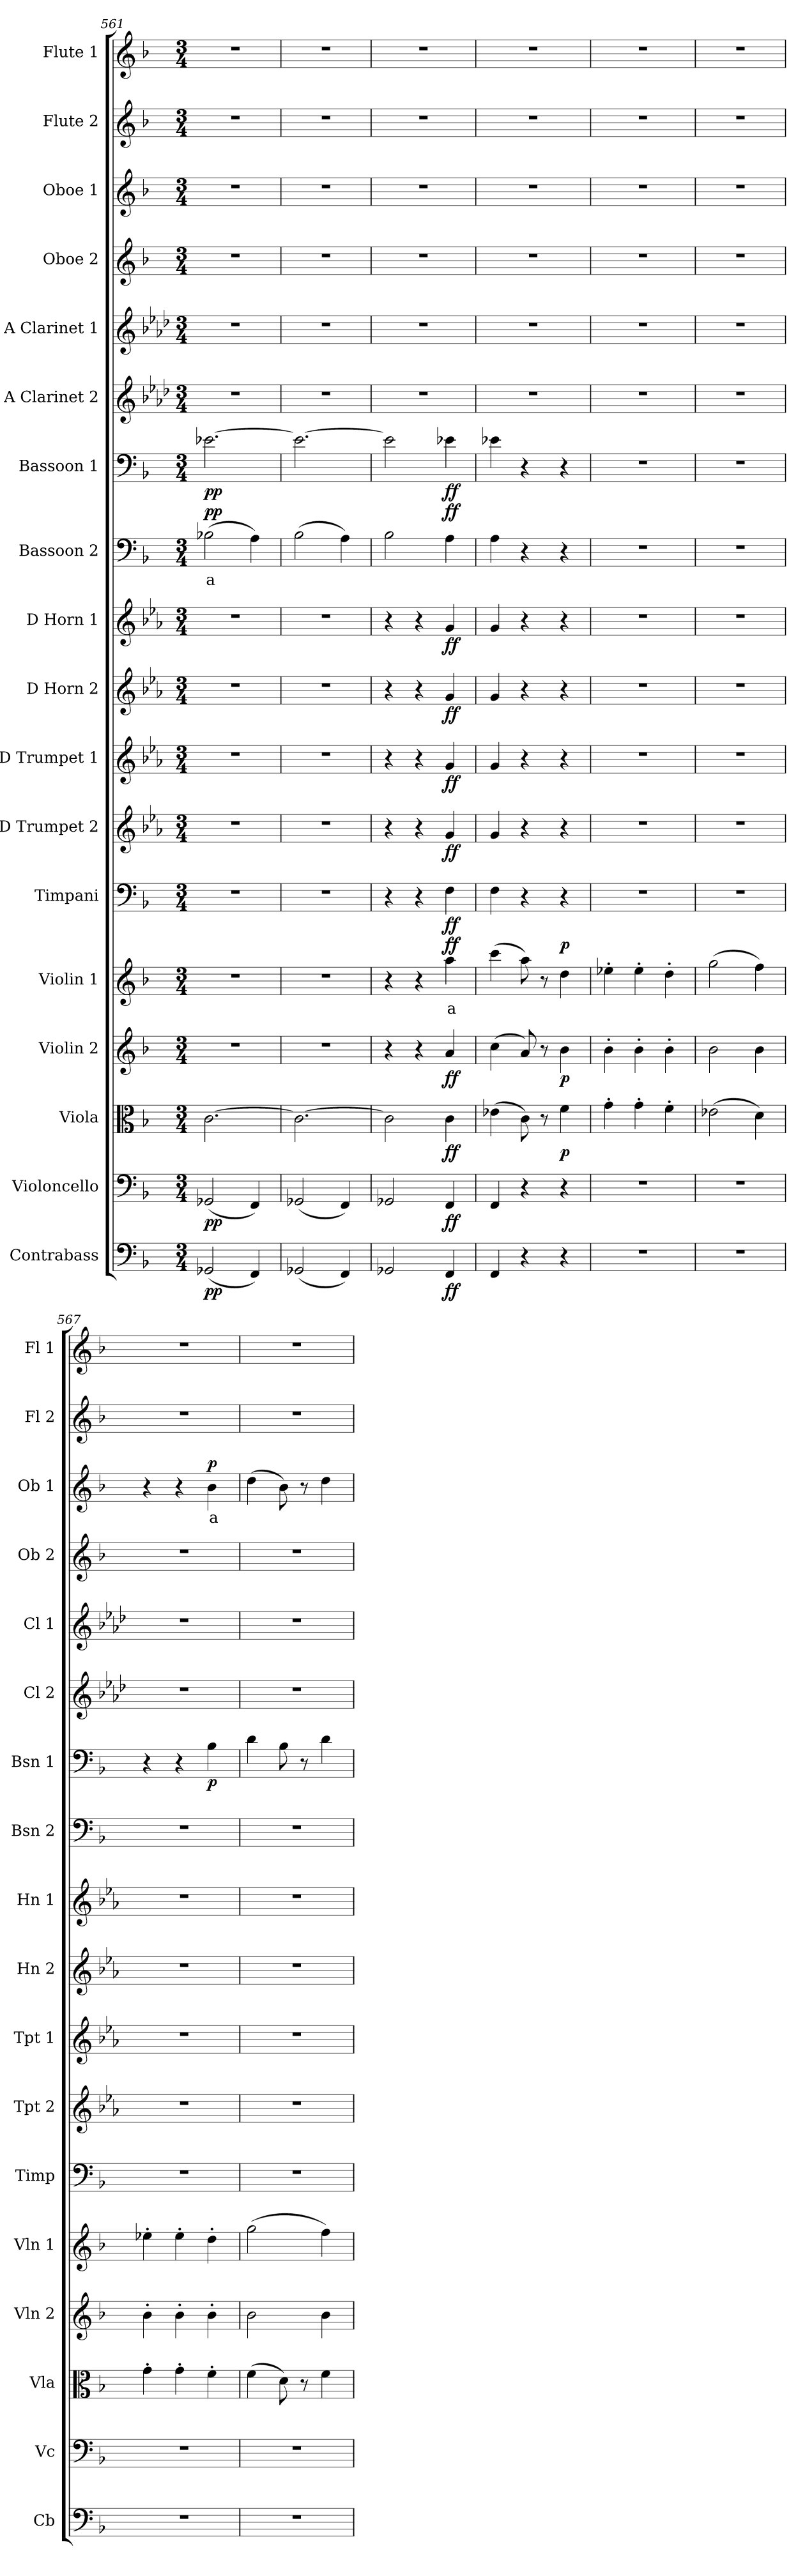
**kern	**dynam	**kern	**dynam	**kern	**dynam	**kern	**dynam	**kern	**text	**dynam	**kern	**dynam	**kern	**dynam	**kern	**dynam	**kern	**dynam	**kern	**dynam	**kern	**text	**dynam	**kern	**dynam	**kern	**kern	**kern	**kern	**text	**dynam	**kern	**kern
*part18	*part18	*part17	*part17	*part16	*part16	*part15	*part15	*part14	*part14	*part14	*part13	*part13	*part12	*part12	*part11	*part11	*part10	*part10	*part9	*part9	*part8	*part8	*part8	*part7	*part7	*part6	*part5	*part4	*part3	*part3	*part3	*part2	*part1
*staff18	*staff18	*staff17	*staff17	*staff16	*staff16	*staff15	*staff15	*staff14	*staff14	*staff14	*staff13	*staff13	*staff12	*staff12	*staff11	*staff11	*staff10	*staff10	*staff9	*staff9	*staff8	*staff8	*staff8	*staff7	*staff7	*staff6	*staff5	*staff4	*staff3	*staff3	*staff3	*staff2	*staff1
*I"Contrabass	*	*I"Violoncello	*	*I"Viola	*	*I"Violin 2	*	*I"Violin 1	*	*	*I"Timpani	*	*I"D Trumpet 2	*	*I"D Trumpet 1	*	*I"D Horn 2	*	*I"D Horn 1	*	*I"Bassoon 2	*	*	*I"Bassoon 1	*	*I"A Clarinet 2	*I"A Clarinet 1	*I"Oboe 2	*I"Oboe 1	*	*	*I"Flute 2	*I"Flute 1
*I'Cb	*	*I'Vc	*	*I'Vla	*	*I'Vln 2	*	*I'Vln 1	*	*	*I'Timp	*	*I'Tpt 2	*	*I'Tpt 1	*	*I'Hn 2	*	*I'Hn 1	*	*I'Bsn 2	*	*	*I'Bsn 1	*	*I'Cl 2	*I'Cl 1	*I'Ob 2	*I'Ob 1	*	*	*I'Fl 2	*I'Fl 1
*clefF4	*	*clefF4	*	*clefC3	*	*clefG2	*	*clefG2	*	*	*clefF4	*	*clefG2	*	*clefG2	*	*clefG2	*	*clefG2	*	*clefF4	*	*	*clefF4	*	*clefG2	*clefG2	*clefG2	*clefG2	*	*	*clefG2	*clefG2
*ITrd7c12	*	*	*	*	*	*	*	*	*	*	*	*	*ITrd-1c-2	*	*ITrd-1c-2	*	*ITrd6c10	*	*ITrd6c10	*	*	*	*	*	*	*ITrd2c3	*ITrd2c3	*	*	*	*	*	*
*k[b-]	*	*k[b-]	*	*k[b-]	*	*k[b-]	*	*k[b-]	*	*	*k[b-]	*	*k[b-]	*	*k[b-]	*	*k[b-]	*	*k[b-]	*	*k[b-]	*	*	*k[b-]	*	*k[b-]	*k[b-]	*k[b-]	*k[b-]	*	*	*k[b-]	*k[b-]
*M3/4	*	*M3/4	*	*M3/4	*	*M3/4	*	*M3/4	*	*	*M3/4	*	*M3/4	*	*M3/4	*	*M3/4	*	*M3/4	*	*M3/4	*	*	*M3/4	*	*M3/4	*M3/4	*M3/4	*M3/4	*	*	*M3/4	*M3/4
=561	=561	=561	=561	=561	=561	=561	=561	=561	=561	=561	=561	=561	=561	=561	=561	=561	=561	=561	=561	=561	=561	=561	=561	=561	=561	=561	=561	=561	=561	=561	=561	=561	=561
!	!LO:DY:b	!	!LO:DY:b	!	!	!	!	!	!	!	!	!	!	!	!	!	!	!	!	!	!	!LO:LY:b:color=#FF0000	!LO:DY:b	!	!LO:DY:b	!	!	!	!	!	!	!	!
(2GGG-X/	pp	(2GG-X/	pp	[2.c\	.	2.r	.	2.r	.	.	2.r	.	2.r	.	2.r	.	2.r	.	2.r	.	(2B-X\	a	pp	[2.e-X\	pp	2.r	2.r	2.r	2.r	.	.	2.r	2.r
4FFF/)	.	4FF/)	.	.	.	.	.	.	.	.	.	.	.	.	.	.	.	.	.	.	4A\)	.	.	.	.	.	.	.	.	.	.	.	.
!!LO:PB:g=z
=562	=562	=562	=562	=562	=562	=562	=562	=562	=562	=562	=562	=562	=562	=562	=562	=562	=562	=562	=562	=562	=562	=562	=562	=562	=562	=562	=562	=562	=562	=562	=562	=562	=562
(2GGG-X/	.	(2GG-X/	.	2.c\_	.	2.r	.	2.r	.	.	2.r	.	2.r	.	2.r	.	2.r	.	2.r	.	(2B-\	.	.	2.e-\_	.	2.r	2.r	2.r	2.r	.	.	2.r	2.r
4FFF/)	.	4FF/)	.	.	.	.	.	.	.	.	.	.	.	.	.	.	.	.	.	.	4A\)	.	.	.	.	.	.	.	.	.	.	.	.
=563	=563	=563	=563	=563	=563	=563	=563	=563	=563	=563	=563	=563	=563	=563	=563	=563	=563	=563	=563	=563	=563	=563	=563	=563	=563	=563	=563	=563	=563	=563	=563	=563	=563
2GGG-X/	.	2GG-X/	.	2c\]	.	4r	.	4r	.	.	4r	.	4r	.	4r	.	4r	.	4r	.	2B-\	.	.	2e-\]	.	2.r	2.r	2.r	2.r	.	.	2.r	2.r
.	.	.	.	.	.	4r	.	4r	.	.	4r	.	4r	.	4r	.	4r	.	4r	.	.	.	.	.	.	.	.	.	.	.	.	.	.
!	!LO:DY:b	!	!LO:DY:b	!	!LO:DY:b	!	!LO:DY:b	!	!LO:LY:b:color=#FF0000	!LO:DY:b	!	!LO:DY:b	!	!LO:DY:b	!	!LO:DY:b	!	!LO:DY:b	!	!LO:DY:b	!	!	!LO:DY:b	!	!LO:DY:b	!	!	!	!	!	!	!	!
4FFF/	ff	4FF/	ff	4c\	ff	4a/	ff	4aa\	a	ff	4F\	ff	4a/	ff	4a/	ff	4A/	ff	4A/	ff	4A\	.	ff	4e-X\	ff	.	.	.	.	.	.	.	.
=564	=564	=564	=564	=564	=564	=564	=564	=564	=564	=564	=564	=564	=564	=564	=564	=564	=564	=564	=564	=564	=564	=564	=564	=564	=564	=564	=564	=564	=564	=564	=564	=564	=564
4FFF/	.	4FF/	.	(4e-X\	.	(4cc\	.	(4ccc\	.	.	4F\	.	4a/	.	4a/	.	4A/	.	4A/	.	4A\	.	.	4e-X\	.	2.r	2.r	2.r	2.r	.	.	2.r	2.r
4r	.	4r	.	8c\)	.	8a/)	.	8aa\)	.	.	4r	.	4r	.	4r	.	4r	.	4r	.	4r	.	.	4r	.	.	.	.	.	.	.	.	.
.	.	.	.	8r	.	8r	.	8r	.	.	.	.	.	.	.	.	.	.	.	.	.	.	.	.	.	.	.	.	.	.	.	.	.
!	!	!	!	!	!LO:DY:b	!	!LO:DY:b	!	!	!LO:DY:b	!	!	!	!	!	!	!	!	!	!	!	!	!	!	!	!	!	!	!	!	!	!	!
4r	.	4r	.	4f\	p	4b-\	p	4dd\	.	p	4r	.	4r	.	4r	.	4r	.	4r	.	4r	.	.	4r	.	.	.	.	.	.	.	.	.
=565	=565	=565	=565	=565	=565	=565	=565	=565	=565	=565	=565	=565	=565	=565	=565	=565	=565	=565	=565	=565	=565	=565	=565	=565	=565	=565	=565	=565	=565	=565	=565	=565	=565
2.r	.	2.r	.	4g'\	.	4b-'\	.	4ee-X'\	.	.	2.r	.	2.r	.	2.r	.	2.r	.	2.r	.	2.r	.	.	2.r	.	2.r	2.r	2.r	2.r	.	.	2.r	2.r
.	.	.	.	4g'\	.	4b-'\	.	4ee-'\	.	.	.	.	.	.	.	.	.	.	.	.	.	.	.	.	.	.	.	.	.	.	.	.	.
.	.	.	.	4f'\	.	4b-'\	.	4dd'\	.	.	.	.	.	.	.	.	.	.	.	.	.	.	.	.	.	.	.	.	.	.	.	.	.
=566	=566	=566	=566	=566	=566	=566	=566	=566	=566	=566	=566	=566	=566	=566	=566	=566	=566	=566	=566	=566	=566	=566	=566	=566	=566	=566	=566	=566	=566	=566	=566	=566	=566
2.r	.	2.r	.	(2e-X\	.	2b-\	.	(2gg\	.	.	2.r	.	2.r	.	2.r	.	2.r	.	2.r	.	2.r	.	.	2.r	.	2.r	2.r	2.r	2.r	.	.	2.r	2.r
.	.	.	.	4d\)	.	4b-\	.	4ff\)	.	.	.	.	.	.	.	.	.	.	.	.	.	.	.	.	.	.	.	.	.	.	.	.	.
=567	=567	=567	=567	=567	=567	=567	=567	=567	=567	=567	=567	=567	=567	=567	=567	=567	=567	=567	=567	=567	=567	=567	=567	=567	=567	=567	=567	=567	=567	=567	=567	=567	=567
2.r	.	2.r	.	4g'\	.	4b-'\	.	4ee-X'\	.	.	2.r	.	2.r	.	2.r	.	2.r	.	2.r	.	2.r	.	.	4r	.	2.r	2.r	2.r	4r	.	.	2.r	2.r
.	.	.	.	4g'\	.	4b-'\	.	4ee-'\	.	.	.	.	.	.	.	.	.	.	.	.	.	.	.	4r	.	.	.	.	4r	.	.	.	.
!	!	!	!	!	!	!	!	!	!	!	!	!	!	!	!	!	!	!	!	!	!	!	!	!	!LO:DY:b	!	!	!	!	!LO:LY:b:color=#FF0000	!LO:DY:b	!	!
.	.	.	.	4f'\	.	4b-'\	.	4dd'\	.	.	.	.	.	.	.	.	.	.	.	.	.	.	.	4B-\	p	.	.	.	4b-\	a	p	.	.
=568	=568	=568	=568	=568	=568	=568	=568	=568	=568	=568	=568	=568	=568	=568	=568	=568	=568	=568	=568	=568	=568	=568	=568	=568	=568	=568	=568	=568	=568	=568	=568	=568	=568
2.r	.	2.r	.	(4f\	.	2b-\	.	(2gg\	.	.	2.r	.	2.r	.	2.r	.	2.r	.	2.r	.	2.r	.	.	4d\	.	2.r	2.r	2.r	(4dd\	.	.	2.r	2.r
.	.	.	.	8d\)	.	.	.	.	.	.	.	.	.	.	.	.	.	.	.	.	.	.	.	8B-\	.	.	.	.	8b-\)	.	.	.	.
.	.	.	.	8r	.	.	.	.	.	.	.	.	.	.	.	.	.	.	.	.	.	.	.	8r	.	.	.	.	8r	.	.	.	.
.	.	.	.	4f\	.	4b-\	.	4ff\)	.	.	.	.	.	.	.	.	.	.	.	.	.	.	.	4d\	.	.	.	.	4dd\	.	.	.	.
=	=	=	=	=	=	=	=	=	=	=	=	=	=	=	=	=	=	=	=	=	=	=	=	=	=	=	=	=	=	=	=	=	=
*-	*-	*-	*-	*-	*-	*-	*-	*-	*-	*-	*-	*-	*-	*-	*-	*-	*-	*-	*-	*-	*-	*-	*-	*-	*-	*-	*-	*-	*-	*-	*-	*-	*-
